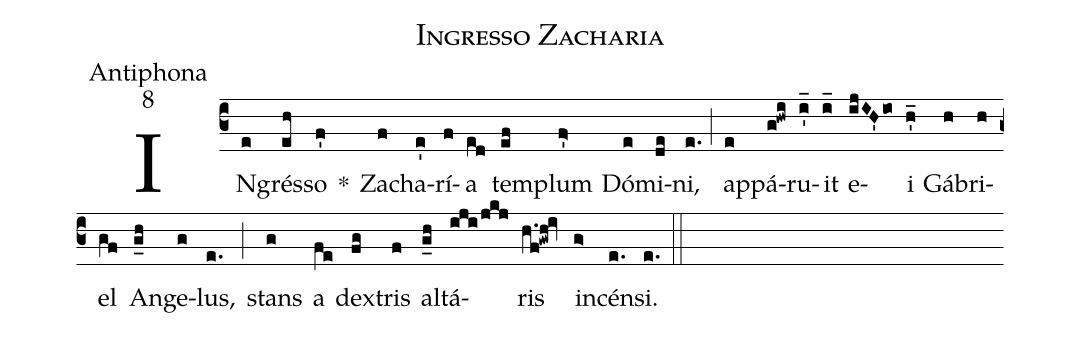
name:Ingresso Zacharia;
office-part:Antiphona;
mode:8;
%%
(c3) IN(e)grés(eh)so(f') *() Za(f)cha(e')rí(f)a(ed) tem(ef)plum(f'>) Dó(e)mi(de)ni,(e.) (;) ap(e)pá(g!hwi)ru(i'_)it(i_) e(ijIH'io)i(h'_) Gá(h)bri(h)el(gf) An(g_h)ge(g)lus,(e.) (;) stans(g) a(fe) dex(fg)tris(f) al(g_h)tá(iji/jkj)ris(h.f!gwh!iv) in(g>)cén(e.)si.(e.) (::)
